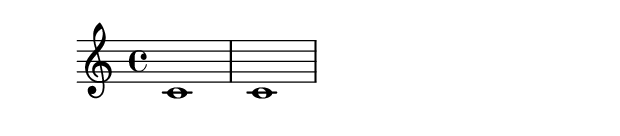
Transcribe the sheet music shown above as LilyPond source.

\version "2.12.0"

\header {
  texidoc = "The number of pages in a score can be forced by setting
@code{page-count} in the (book-level) paper block."
}

#(set-default-paper-size "a6")

\book {
  \paper { page-count = 2}
  \score { {c'1 c'1} }
}